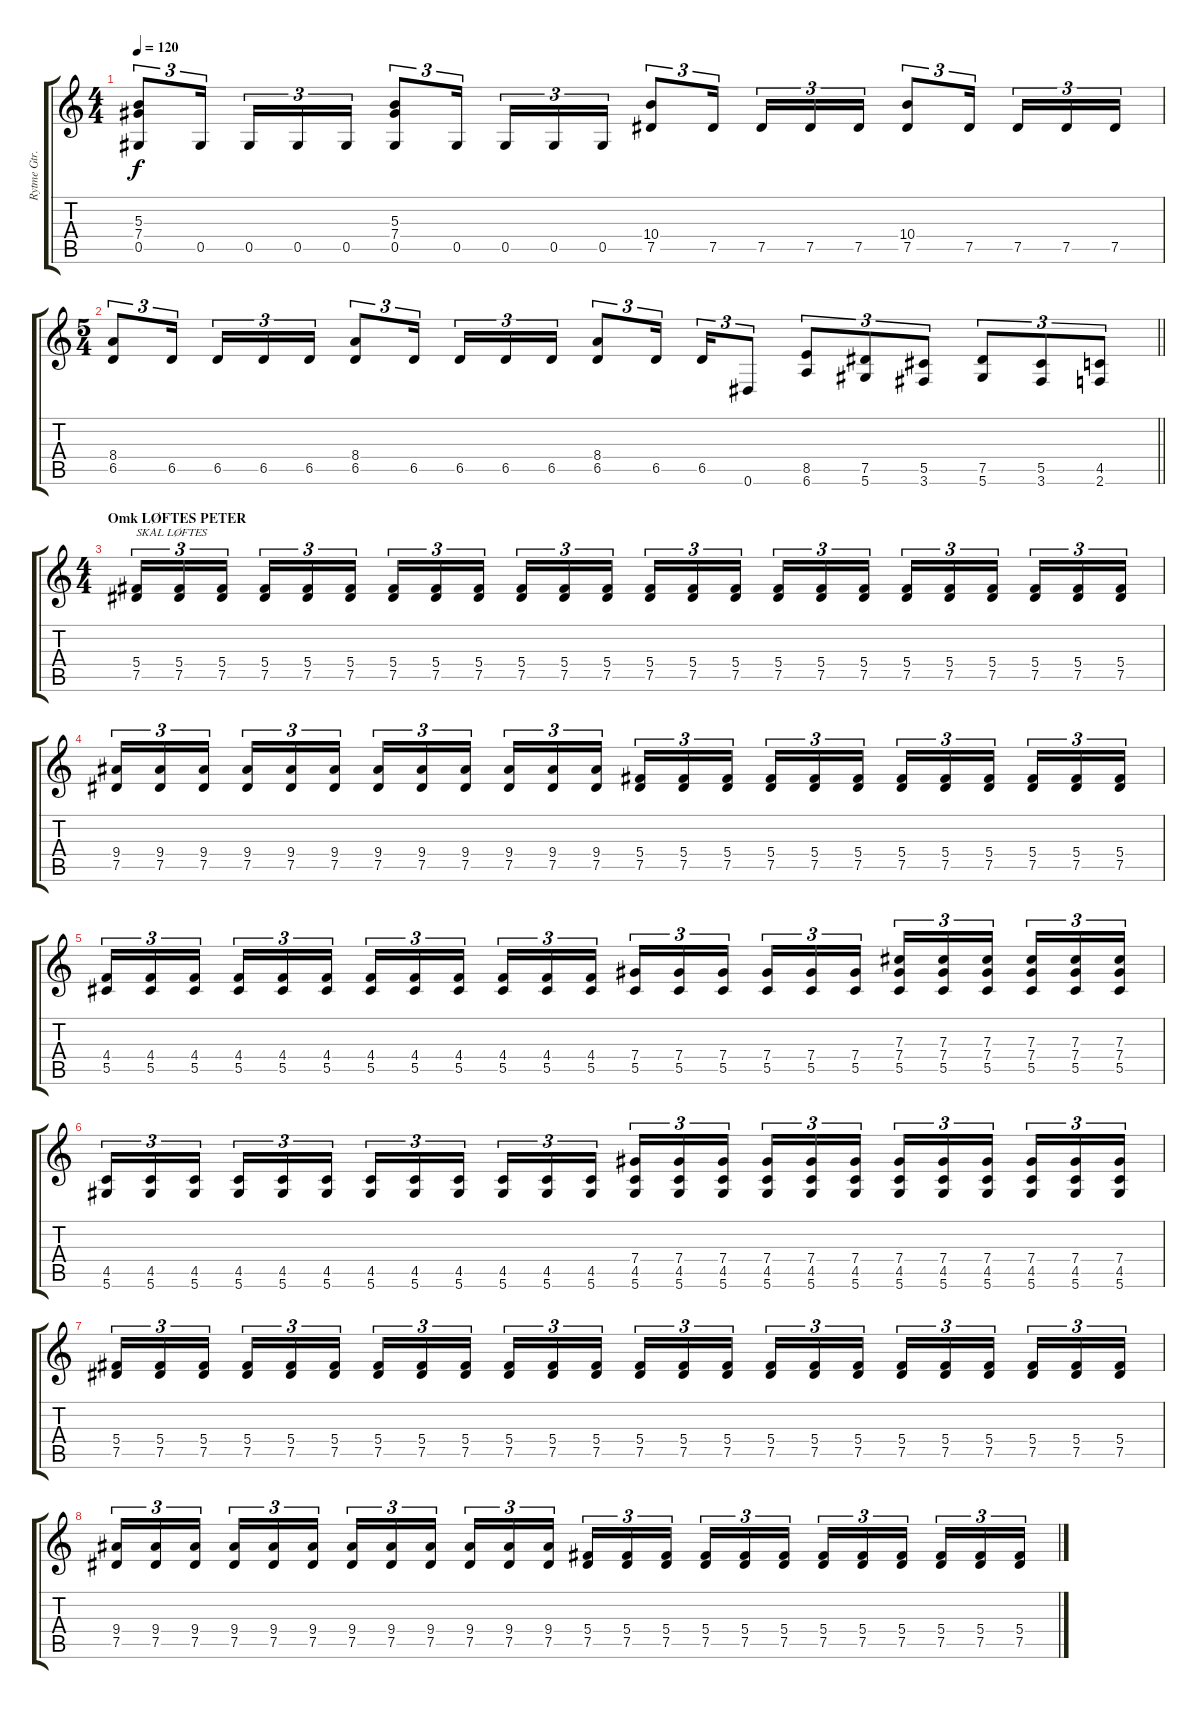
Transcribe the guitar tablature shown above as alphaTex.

\track ("Rytme Gtr. 1" "Rytme Gtr.") {instrument distortionguitar}
\staff {score tabs}
\tuning (Eb4 Bb3 Gb3 Db3 Ab2 Eb2) {hide}
\ts (4 4)
\tempo 120
\clef g2
\ks c
(5.3 7.4 0.5).8{tu (3 2) dy f} 0.5.16{tu (3 2) beam splitsecondary} 0.5.16{tu (3 2)} 0.5.16{tu (3 2)} 0.5.16{tu (3 2)} (5.3 7.4 0.5).8{tu (3 2)} 0.5.16{tu (3 2) beam splitsecondary} 0.5.16{tu (3 2)} 0.5.16{tu (3 2)} 0.5.16{tu (3 2)} (10.4 7.5).8{tu (3 2)} 7.5.16{tu (3 2) beam splitsecondary} 7.5.16{tu (3 2)} 7.5.16{tu (3 2)} 7.5.16{tu (3 2)} (10.4 7.5).8{tu (3 2)} 7.5.16{tu (3 2) beam splitsecondary} 7.5.16{tu (3 2)} 7.5.16{tu (3 2)} 7.5.16{tu (3 2)} |
\ts (5 4)
\barLineRight lightlight
(8.4 6.5).8{tu (3 2)} 6.5.16{tu (3 2) beam splitsecondary} 6.5.16{tu (3 2)} 6.5.16{tu (3 2)} 6.5.16{tu (3 2)} (8.4 6.5).8{tu (3 2)} 6.5.16{tu (3 2) beam splitsecondary} 6.5.16{tu (3 2)} 6.5.16{tu (3 2)} 6.5.16{tu (3 2)} (8.4 6.5).8{tu (3 2)} 6.5.16{tu (3 2) beam splitsecondary} 6.5.16{tu (3 2)} 0.6.8{tu (3 2)} (8.5 6.6).8{tu (3 2)} (7.5 5.6).8{tu (3 2)} (5.5 3.6).8{tu (3 2)} (7.5 5.6).8{tu (3 2)} (5.5 3.6).8{tu (3 2)} (4.5 2.6).8{tu (3 2)} |
\ts (4 4)
\section ("" "Omk LØFTES PETER")
(5.4 7.5).16{tu (3 2) txt "SKAL LØFTES"} (5.4 7.5).16{tu (3 2)} (5.4 7.5).16{tu (3 2) beam splitsecondary} (5.4 7.5).16{tu (3 2)} (5.4 7.5).16{tu (3 2)} (5.4 7.5).16{tu (3 2)} (5.4 7.5).16{tu (3 2)} (5.4 7.5).16{tu (3 2)} (5.4 7.5).16{tu (3 2) beam splitsecondary} (5.4 7.5).16{tu (3 2)} (5.4 7.5).16{tu (3 2)} (5.4 7.5).16{tu (3 2)} (5.4 7.5).16{tu (3 2)} (5.4 7.5).16{tu (3 2)} (5.4 7.5).16{tu (3 2) beam splitsecondary} (5.4 7.5).16{tu (3 2)} (5.4 7.5).16{tu (3 2)} (5.4 7.5).16{tu (3 2)} (5.4 7.5).16{tu (3 2)} (5.4 7.5).16{tu (3 2)} (5.4 7.5).16{tu (3 2) beam splitsecondary} (5.4 7.5).16{tu (3 2)} (5.4 7.5).16{tu (3 2)} (5.4 7.5).16{tu (3 2)} |
(9.4 7.5).16{tu (3 2)} (9.4 7.5).16{tu (3 2)} (9.4 7.5).16{tu (3 2) beam splitsecondary} (9.4 7.5).16{tu (3 2)} (9.4 7.5).16{tu (3 2)} (9.4 7.5).16{tu (3 2)} (9.4 7.5).16{tu (3 2)} (9.4 7.5).16{tu (3 2)} (9.4 7.5).16{tu (3 2) beam splitsecondary} (9.4 7.5).16{tu (3 2)} (9.4 7.5).16{tu (3 2)} (9.4 7.5).16{tu (3 2)} (5.4 7.5).16{tu (3 2)} (5.4 7.5).16{tu (3 2)} (5.4 7.5).16{tu (3 2) beam splitsecondary} (5.4 7.5).16{tu (3 2)} (5.4 7.5).16{tu (3 2)} (5.4 7.5).16{tu (3 2)} (5.4 7.5).16{tu (3 2)} (5.4 7.5).16{tu (3 2)} (5.4 7.5).16{tu (3 2) beam splitsecondary} (5.4 7.5).16{tu (3 2)} (5.4 7.5).16{tu (3 2)} (5.4 7.5).16{tu (3 2)} |
(4.4 5.5).16{tu (3 2)} (4.4 5.5).16{tu (3 2)} (4.4 5.5).16{tu (3 2) beam splitsecondary} (4.4 5.5).16{tu (3 2)} (4.4 5.5).16{tu (3 2)} (4.4 5.5).16{tu (3 2)} (4.4 5.5).16{tu (3 2)} (4.4 5.5).16{tu (3 2)} (4.4 5.5).16{tu (3 2) beam splitsecondary} (4.4 5.5).16{tu (3 2)} (4.4 5.5).16{tu (3 2)} (4.4 5.5).16{tu (3 2)} (7.4 5.5).16{tu (3 2)} (7.4 5.5).16{tu (3 2)} (7.4 5.5).16{tu (3 2) beam splitsecondary} (7.4 5.5).16{tu (3 2)} (7.4 5.5).16{tu (3 2)} (7.4 5.5).16{tu (3 2)} (7.3 7.4 5.5).16{tu (3 2)} (7.3 7.4 5.5).16{tu (3 2)} (7.3 7.4 5.5).16{tu (3 2) beam splitsecondary} (7.3 7.4 5.5).16{tu (3 2)} (7.3 7.4 5.5).16{tu (3 2)} (7.3 7.4 5.5).16{tu (3 2)} |
(4.5 5.6).16{tu (3 2)} (4.5 5.6).16{tu (3 2)} (4.5 5.6).16{tu (3 2) beam splitsecondary} (4.5 5.6).16{tu (3 2)} (4.5 5.6).16{tu (3 2)} (4.5 5.6).16{tu (3 2)} (4.5 5.6).16{tu (3 2)} (4.5 5.6).16{tu (3 2)} (4.5 5.6).16{tu (3 2) beam splitsecondary} (4.5 5.6).16{tu (3 2)} (4.5 5.6).16{tu (3 2)} (4.5 5.6).16{tu (3 2)} (7.4 4.5 5.6).16{tu (3 2)} (7.4 4.5 5.6).16{tu (3 2)} (7.4 4.5 5.6).16{tu (3 2) beam splitsecondary} (7.4 4.5 5.6).16{tu (3 2)} (7.4 4.5 5.6).16{tu (3 2)} (7.4 4.5 5.6).16{tu (3 2)} (7.4 4.5 5.6).16{tu (3 2)} (7.4 4.5 5.6).16{tu (3 2)} (7.4 4.5 5.6).16{tu (3 2) beam splitsecondary} (7.4 4.5 5.6).16{tu (3 2)} (7.4 4.5 5.6).16{tu (3 2)} (7.4 4.5 5.6).16{tu (3 2)} |
(5.4 7.5).16{tu (3 2)} (5.4 7.5).16{tu (3 2)} (5.4 7.5).16{tu (3 2) beam splitsecondary} (5.4 7.5).16{tu (3 2)} (5.4 7.5).16{tu (3 2)} (5.4 7.5).16{tu (3 2)} (5.4 7.5).16{tu (3 2)} (5.4 7.5).16{tu (3 2)} (5.4 7.5).16{tu (3 2) beam splitsecondary} (5.4 7.5).16{tu (3 2)} (5.4 7.5).16{tu (3 2)} (5.4 7.5).16{tu (3 2)} (5.4 7.5).16{tu (3 2)} (5.4 7.5).16{tu (3 2)} (5.4 7.5).16{tu (3 2) beam splitsecondary} (5.4 7.5).16{tu (3 2)} (5.4 7.5).16{tu (3 2)} (5.4 7.5).16{tu (3 2)} (5.4 7.5).16{tu (3 2)} (5.4 7.5).16{tu (3 2)} (5.4 7.5).16{tu (3 2) beam splitsecondary} (5.4 7.5).16{tu (3 2)} (5.4 7.5).16{tu (3 2)} (5.4 7.5).16{tu (3 2)} |
(9.4 7.5).16{tu (3 2)} (9.4 7.5).16{tu (3 2)} (9.4 7.5).16{tu (3 2) beam splitsecondary} (9.4 7.5).16{tu (3 2)} (9.4 7.5).16{tu (3 2)} (9.4 7.5).16{tu (3 2)} (9.4 7.5).16{tu (3 2)} (9.4 7.5).16{tu (3 2)} (9.4 7.5).16{tu (3 2) beam splitsecondary} (9.4 7.5).16{tu (3 2)} (9.4 7.5).16{tu (3 2)} (9.4 7.5).16{tu (3 2)} (5.4 7.5).16{tu (3 2)} (5.4 7.5).16{tu (3 2)} (5.4 7.5).16{tu (3 2) beam splitsecondary} (5.4 7.5).16{tu (3 2)} (5.4 7.5).16{tu (3 2)} (5.4 7.5).16{tu (3 2)} (5.4 7.5).16{tu (3 2)} (5.4 7.5).16{tu (3 2)} (5.4 7.5).16{tu (3 2) beam splitsecondary} (5.4 7.5).16{tu (3 2)} (5.4 7.5).16{tu (3 2)} (5.4 7.5).16{tu (3 2)}
